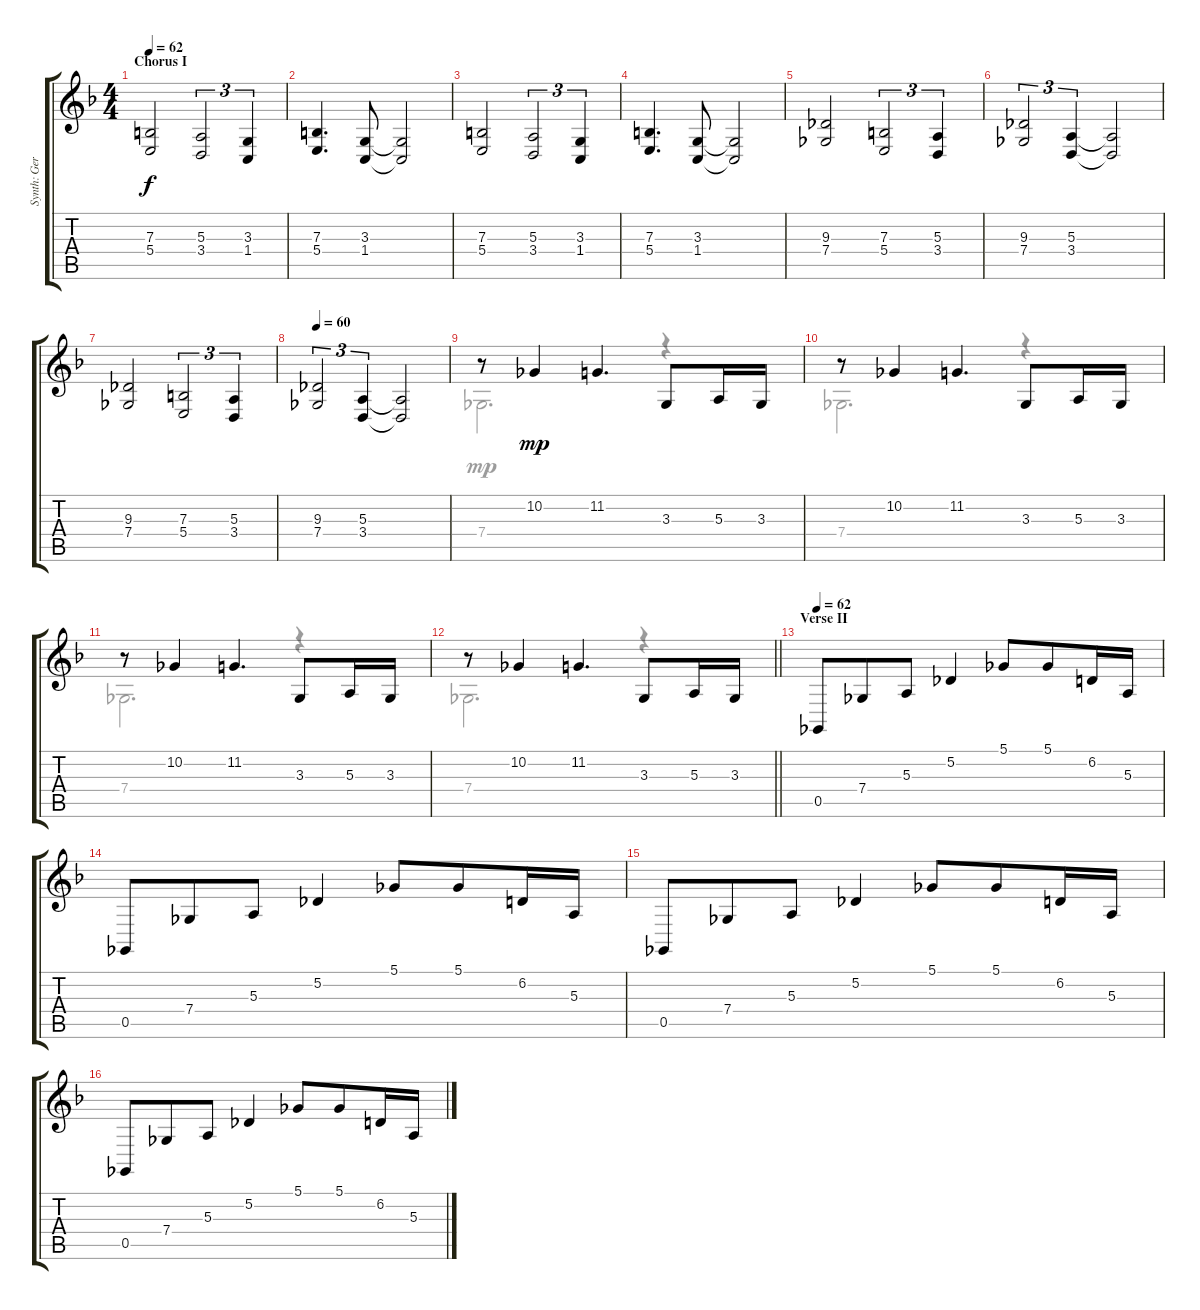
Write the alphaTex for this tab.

\track ("Synth: Gerald" "Synth: Ger") {instrument synthstrings1}
\staff {score tabs}
\tuning (Db4 Ab3 E3 B2 Gb2 Db2) {hide}
\voice
\ts (4 4)
\section ("" "Chorus I")
\tempo 62
\clef g2
\ks f
(7.3 5.4).2{dy f} (5.3 3.4).2{tu (3 2)} (3.3 1.4).4{tu (3 2)} |
(7.3 5.4).4{d} (3.3 1.4).8 (3.3{t} 1.4{t}).2 |
(7.3 5.4).2 (5.3 3.4).2{tu (3 2)} (3.3 1.4).4{tu (3 2)} |
(7.3 5.4).4{d} (3.3 1.4).8 (3.3{t} 1.4{t}).2 |
(9.3 7.4).2 (7.3 5.4).2{tu (3 2)} (5.3 3.4).4{tu (3 2)} |
(9.3 7.4).2{tu (3 2)} (5.3 3.4).4{tu (3 2)} (5.3{t} 3.4{t}).2 |
(9.3 7.4).2 (7.3 5.4).2{tu (3 2)} (5.3 3.4).4{tu (3 2)} |
\tempo 60
(9.3 7.4).2{tu (3 2)} (5.3 3.4).4{tu (3 2)} (5.3{t} 3.4{t}).2 |
r.8 10.2.4{dy mp} 11.2.4{d} 3.3.8 5.3.16 3.3.16 |
r.8 10.2.4 11.2.4{d} 3.3.8 5.3.16 3.3.16 |
r.8 10.2.4 11.2.4{d} 3.3.8 5.3.16 3.3.16 |
\barLineRight lightlight
r.8 10.2.4 11.2.4{d} 3.3.8 5.3.16 3.3.16 |
\section ("" "Verse II")
\tempo 62
0.5.8 7.4.8{beam merge} 5.3.8 5.2.4 5.1.8{beam merge} 5.1.8 6.2.16 5.3.16 |
0.5.8 7.4.8{beam merge} 5.3.8 5.2.4 5.1.8{beam merge} 5.1.8 6.2.16 5.3.16 |
0.5.8 7.4.8{beam merge} 5.3.8 5.2.4 5.1.8{beam merge} 5.1.8 6.2.16 5.3.16 |
0.5.8 7.4.8{beam merge} 5.3.8 5.2.4 5.1.8{beam merge} 5.1.8 6.2.16 5.3.16
\voice
\clef g2
\ottava regular
\simile none
\ks f
|
|
|
|
|
|
|
|
7.4.2{d} r.4 |
7.4.2{d} r.4 |
7.4.2{d} r.4 |
\barLineRight lightlight
7.4.2{d} r.4 |
|
|
|
